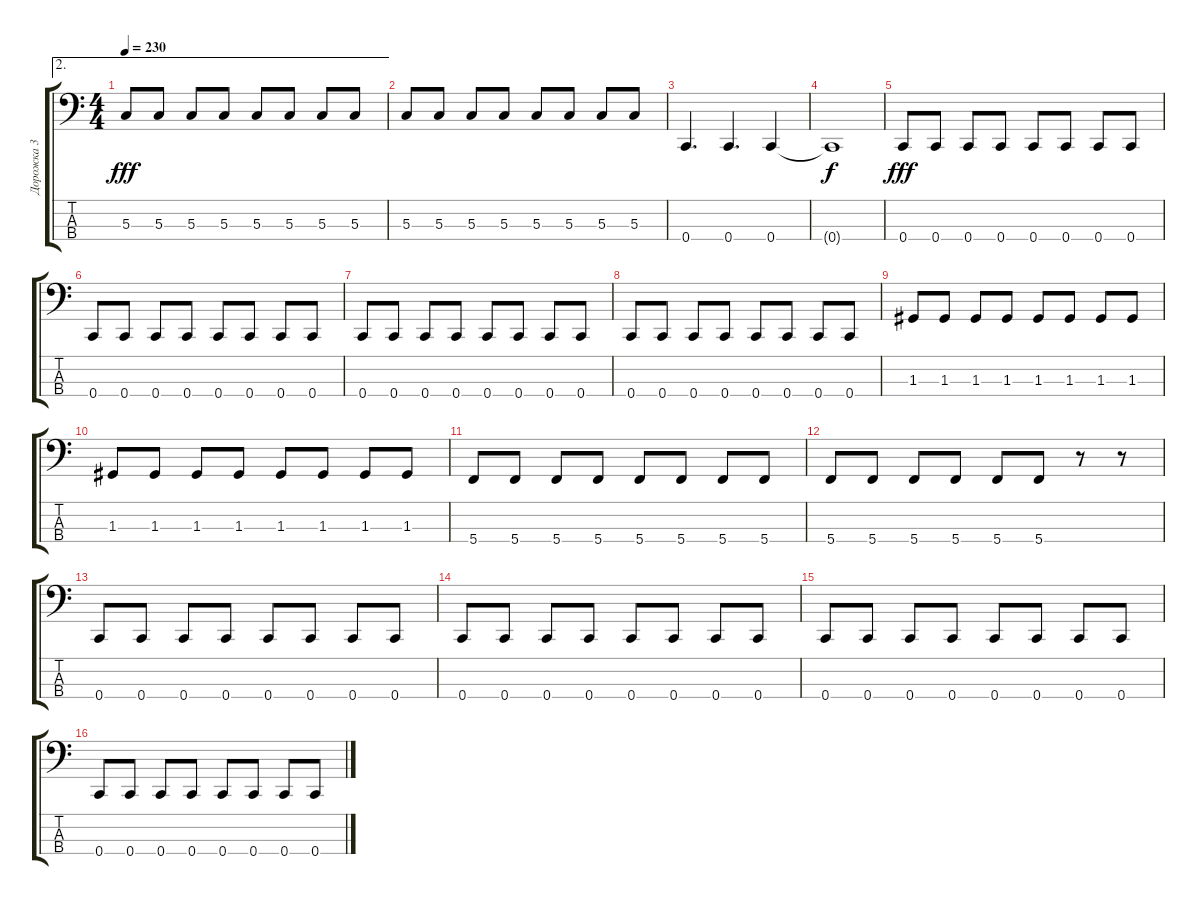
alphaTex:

\track ("Дорожка 3" "Дорожка 3") {instrument electricbassfinger}
\staff {score tabs}
\tuning (F2 C2 G1 C1) {hide}
\ae 2
\ts (4 4)
\tempo 230
\clef f4
\ks c
5.3.8{dy fff} 5.3.8 5.3.8 5.3.8 5.3.8 5.3.8 5.3.8 5.3.8 |
5.3.8 5.3.8 5.3.8 5.3.8 5.3.8 5.3.8 5.3.8 5.3.8 |
0.4.4{d} 0.4.4{d} 0.4.4 |
0.4{t}.1{dy f} |
0.4.8{dy fff} 0.4.8 0.4.8 0.4.8 0.4.8 0.4.8 0.4.8 0.4.8 |
0.4.8 0.4.8 0.4.8 0.4.8 0.4.8 0.4.8 0.4.8 0.4.8 |
0.4.8 0.4.8 0.4.8 0.4.8 0.4.8 0.4.8 0.4.8 0.4.8 |
0.4.8 0.4.8 0.4.8 0.4.8 0.4.8 0.4.8 0.4.8 0.4.8 |
1.3.8 1.3.8 1.3.8 1.3.8 1.3.8 1.3.8 1.3.8 1.3.8 |
1.3.8 1.3.8 1.3.8 1.3.8 1.3.8 1.3.8 1.3.8 1.3.8 |
5.4.8 5.4.8 5.4.8 5.4.8 5.4.8 5.4.8 5.4.8 5.4.8 |
5.4.8 5.4.8 5.4.8 5.4.8 5.4.8 5.4.8 r.8 r.8 |
0.4.8 0.4.8 0.4.8 0.4.8 0.4.8 0.4.8 0.4.8 0.4.8 |
0.4.8 0.4.8 0.4.8 0.4.8 0.4.8 0.4.8 0.4.8 0.4.8 |
0.4.8 0.4.8 0.4.8 0.4.8 0.4.8 0.4.8 0.4.8 0.4.8 |
0.4.8 0.4.8 0.4.8 0.4.8 0.4.8 0.4.8 0.4.8 0.4.8
